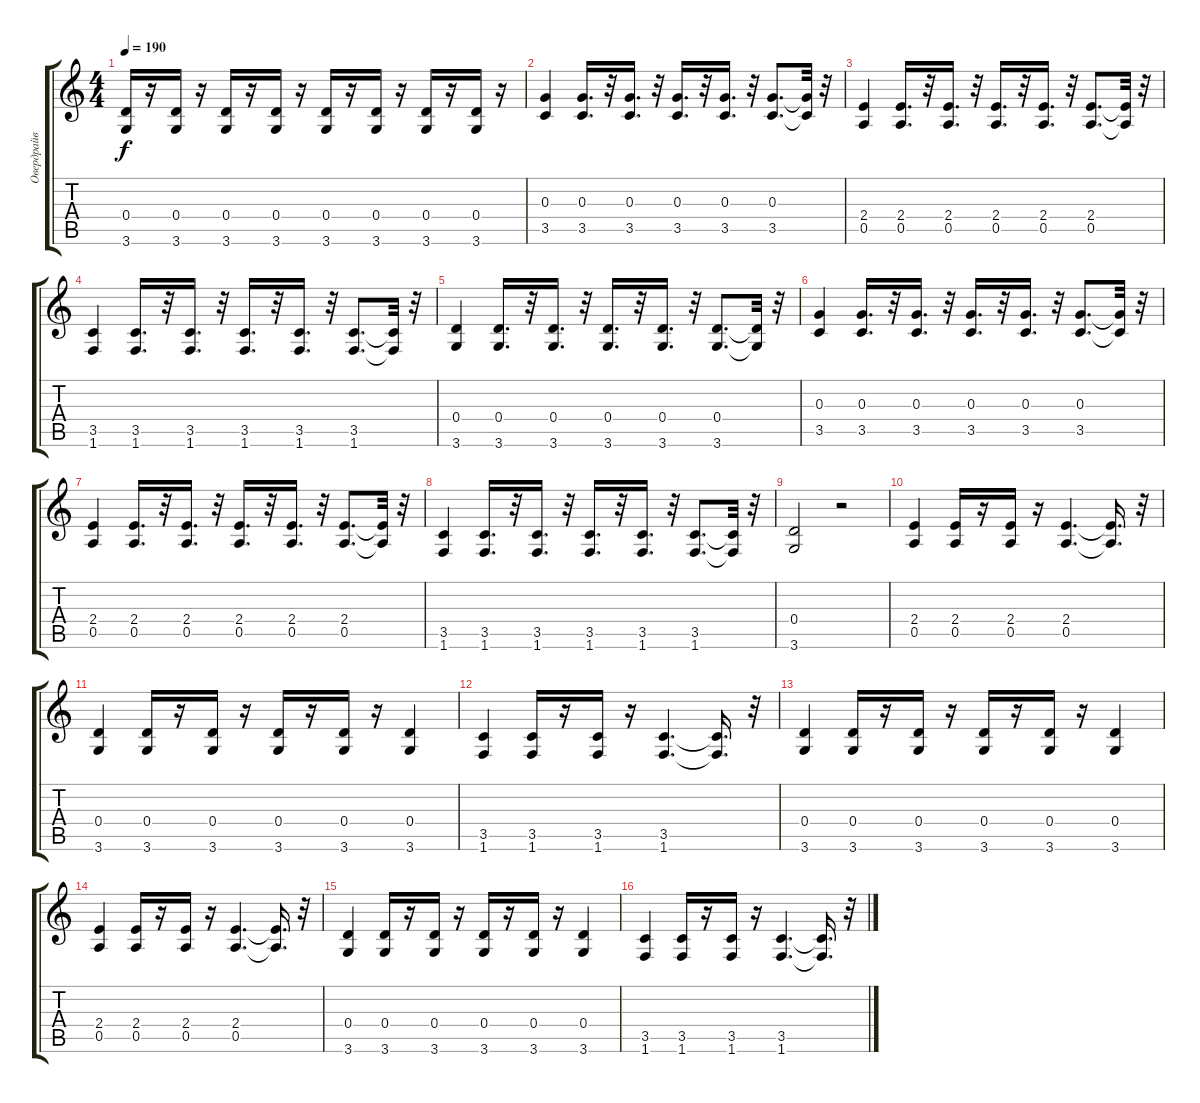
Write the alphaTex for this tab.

\track ("Овердрайв" "Овердрайв") {instrument overdrivenguitar}
\staff {score tabs}
\tuning (E4 B3 G3 D3 A2 E2) {hide}
\ts (4 4)
\tempo 190
\clef g2
\ks c
(0.4 3.6).16{dy f} r.16 (0.4 3.6).16 r.16 (0.4 3.6).16 r.16 (0.4 3.6).16 r.16 (0.4 3.6).16 r.16 (0.4 3.6).16 r.16 (0.4 3.6).16 r.16 (0.4 3.6).16 r.16 |
(0.3 3.5).4 (0.3 3.5).16{d} r.32 (0.3 3.5).16{d} r.32 (0.3 3.5).16{d} r.32 (0.3 3.5).16{d} r.32 (0.3 3.5).8{d} (0.3{t} 3.5{t}).32 r.32 |
(2.4 0.5).4 (2.4 0.5).16{d} r.32 (2.4 0.5).16{d} r.32 (2.4 0.5).16{d} r.32 (2.4 0.5).16{d} r.32 (2.4 0.5).8{d} (2.4{t} 0.5{t}).32 r.32 |
(3.5 1.6).4 (3.5 1.6).16{d} r.32 (3.5 1.6).16{d} r.32 (3.5 1.6).16{d} r.32 (3.5 1.6).16{d} r.32 (3.5 1.6).8{d} (3.5{t} 1.6{t}).32 r.32 |
(0.4 3.6).4 (0.4 3.6).16{d} r.32 (0.4 3.6).16{d} r.32 (0.4 3.6).16{d} r.32 (0.4 3.6).16{d} r.32 (0.4 3.6).8{d} (0.4{t} 3.6{t}).32 r.32 |
(0.3 3.5).4 (0.3 3.5).16{d} r.32 (0.3 3.5).16{d} r.32 (0.3 3.5).16{d} r.32 (0.3 3.5).16{d} r.32 (0.3 3.5).8{d} (0.3{t} 3.5{t}).32 r.32 |
(2.4 0.5).4 (2.4 0.5).16{d} r.32 (2.4 0.5).16{d} r.32 (2.4 0.5).16{d} r.32 (2.4 0.5).16{d} r.32 (2.4 0.5).8{d} (2.4{t} 0.5{t}).32 r.32 |
(3.5 1.6).4 (3.5 1.6).16{d} r.32 (3.5 1.6).16{d} r.32 (3.5 1.6).16{d} r.32 (3.5 1.6).16{d} r.32 (3.5 1.6).8{d} (3.5{t} 1.6{t}).32 r.32 |
(0.4 3.6).2 r.2 |
(2.4 0.5).4 (2.4 0.5).16 r.16 (2.4 0.5).16 r.16 (2.4 0.5).4{d} (2.4{t} 0.5{t}).16{d} r.32 |
(0.4 3.6).4 (0.4 3.6).16 r.16 (0.4 3.6).16 r.16 (0.4 3.6).16 r.16 (0.4 3.6).16 r.16 (0.4 3.6).4 |
(3.5 1.6).4 (3.5 1.6).16 r.16 (3.5 1.6).16 r.16 (3.5 1.6).4{d} (3.5{t} 1.6{t}).16{d} r.32 |
(0.4 3.6).4 (0.4 3.6).16 r.16 (0.4 3.6).16 r.16 (0.4 3.6).16 r.16 (0.4 3.6).16 r.16 (0.4 3.6).4 |
(2.4 0.5).4 (2.4 0.5).16 r.16 (2.4 0.5).16 r.16 (2.4 0.5).4{d} (2.4{t} 0.5{t}).16{d} r.32 |
(0.4 3.6).4 (0.4 3.6).16 r.16 (0.4 3.6).16 r.16 (0.4 3.6).16 r.16 (0.4 3.6).16 r.16 (0.4 3.6).4 |
(3.5 1.6).4 (3.5 1.6).16 r.16 (3.5 1.6).16 r.16 (3.5 1.6).4{d} (3.5{t} 1.6{t}).16{d} r.32
